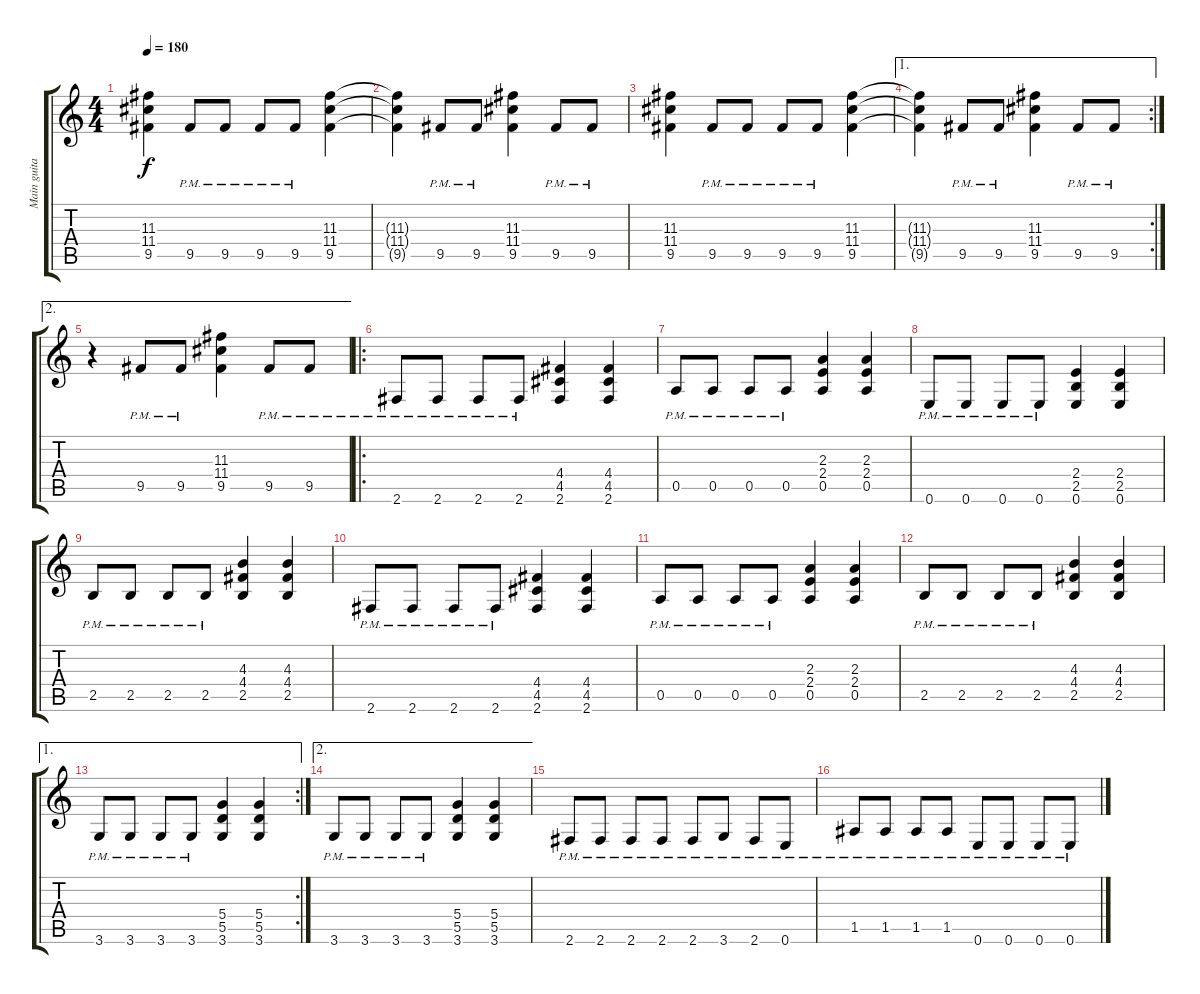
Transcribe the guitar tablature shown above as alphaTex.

\track ("Main guitar" "Main guita") {instrument distortionguitar}
\staff {score tabs}
\tuning (E4 B3 G3 D3 A2 E2) {hide}
\ts (4 4)
\tempo 180
\clef g2
\ks c
(11.3 11.4 9.5).4{dy f} 9.5{pm}.8 9.5{pm}.8 9.5{pm}.8 9.5{pm}.8 (11.3 11.4 9.5).4 |
(11.3{t} 11.4{t} 9.5{t}).4 9.5{pm}.8 9.5{pm}.8 (11.3 11.4 9.5).4 9.5{pm}.8 9.5{pm}.8 |
(11.3 11.4 9.5).4 9.5{pm}.8 9.5{pm}.8 9.5{pm}.8 9.5{pm}.8 (11.3 11.4 9.5).4 |
\ae 1
\rc 2
(11.3{t} 11.4{t} 9.5{t}).4 9.5{pm}.8 9.5{pm}.8 (11.3 11.4 9.5).4 9.5{pm}.8 9.5{pm}.8 |
\ae 2
r.4 9.5{pm}.8 9.5{pm}.8 (11.3 11.4 9.5).4 9.5{pm}.8 9.5{pm}.8 |
\ro
2.6{pm}.8{volume 13 balance 16 instrument distortionguitar} 2.6{pm}.8 2.6{pm}.8 2.6{pm}.8 (4.4 4.5 2.6).4 (4.4 4.5 2.6).4 |
0.5{pm}.8 0.5{pm}.8 0.5{pm}.8 0.5{pm}.8 (2.3 2.4 0.5).4 (2.3 2.4 0.5).4 |
0.6{pm}.8 0.6{pm}.8 0.6{pm}.8 0.6{pm}.8 (2.4 2.5 0.6).4 (2.4 2.5 0.6).4 |
2.5{pm}.8 2.5{pm}.8 2.5{pm}.8 2.5{pm}.8 (4.3 4.4 2.5).4 (4.3 4.4 2.5).4 |
2.6{pm}.8 2.6{pm}.8 2.6{pm}.8 2.6{pm}.8 (4.4 4.5 2.6).4 (4.4 4.5 2.6).4 |
0.5{pm}.8 0.5{pm}.8 0.5{pm}.8 0.5{pm}.8 (2.3 2.4 0.5).4 (2.3 2.4 0.5).4 |
2.5{pm}.8 2.5{pm}.8 2.5{pm}.8 2.5{pm}.8 (4.3 4.4 2.5).4 (4.3 4.4 2.5).4 |
\ae 1
\rc 2
3.6{pm}.8 3.6{pm}.8 3.6{pm}.8 3.6{pm}.8 (5.4 5.5 3.6).4 (5.4 5.5 3.6).4 |
\ae 2
3.6{pm}.8 3.6{pm}.8 3.6{pm}.8 3.6{pm}.8 (5.4 5.5 3.6).4 (5.4 5.5 3.6).4 |
2.6{pm}.8 2.6{pm}.8 2.6{pm}.8 2.6{pm}.8 2.6{pm}.8 3.6{pm}.8 2.6{pm}.8 0.6{pm}.8 |
1.5{pm}.8 1.5{pm}.8 1.5{pm}.8 1.5{pm}.8 0.6{pm}.8 0.6{pm}.8 0.6{pm}.8 0.6{pm}.8
